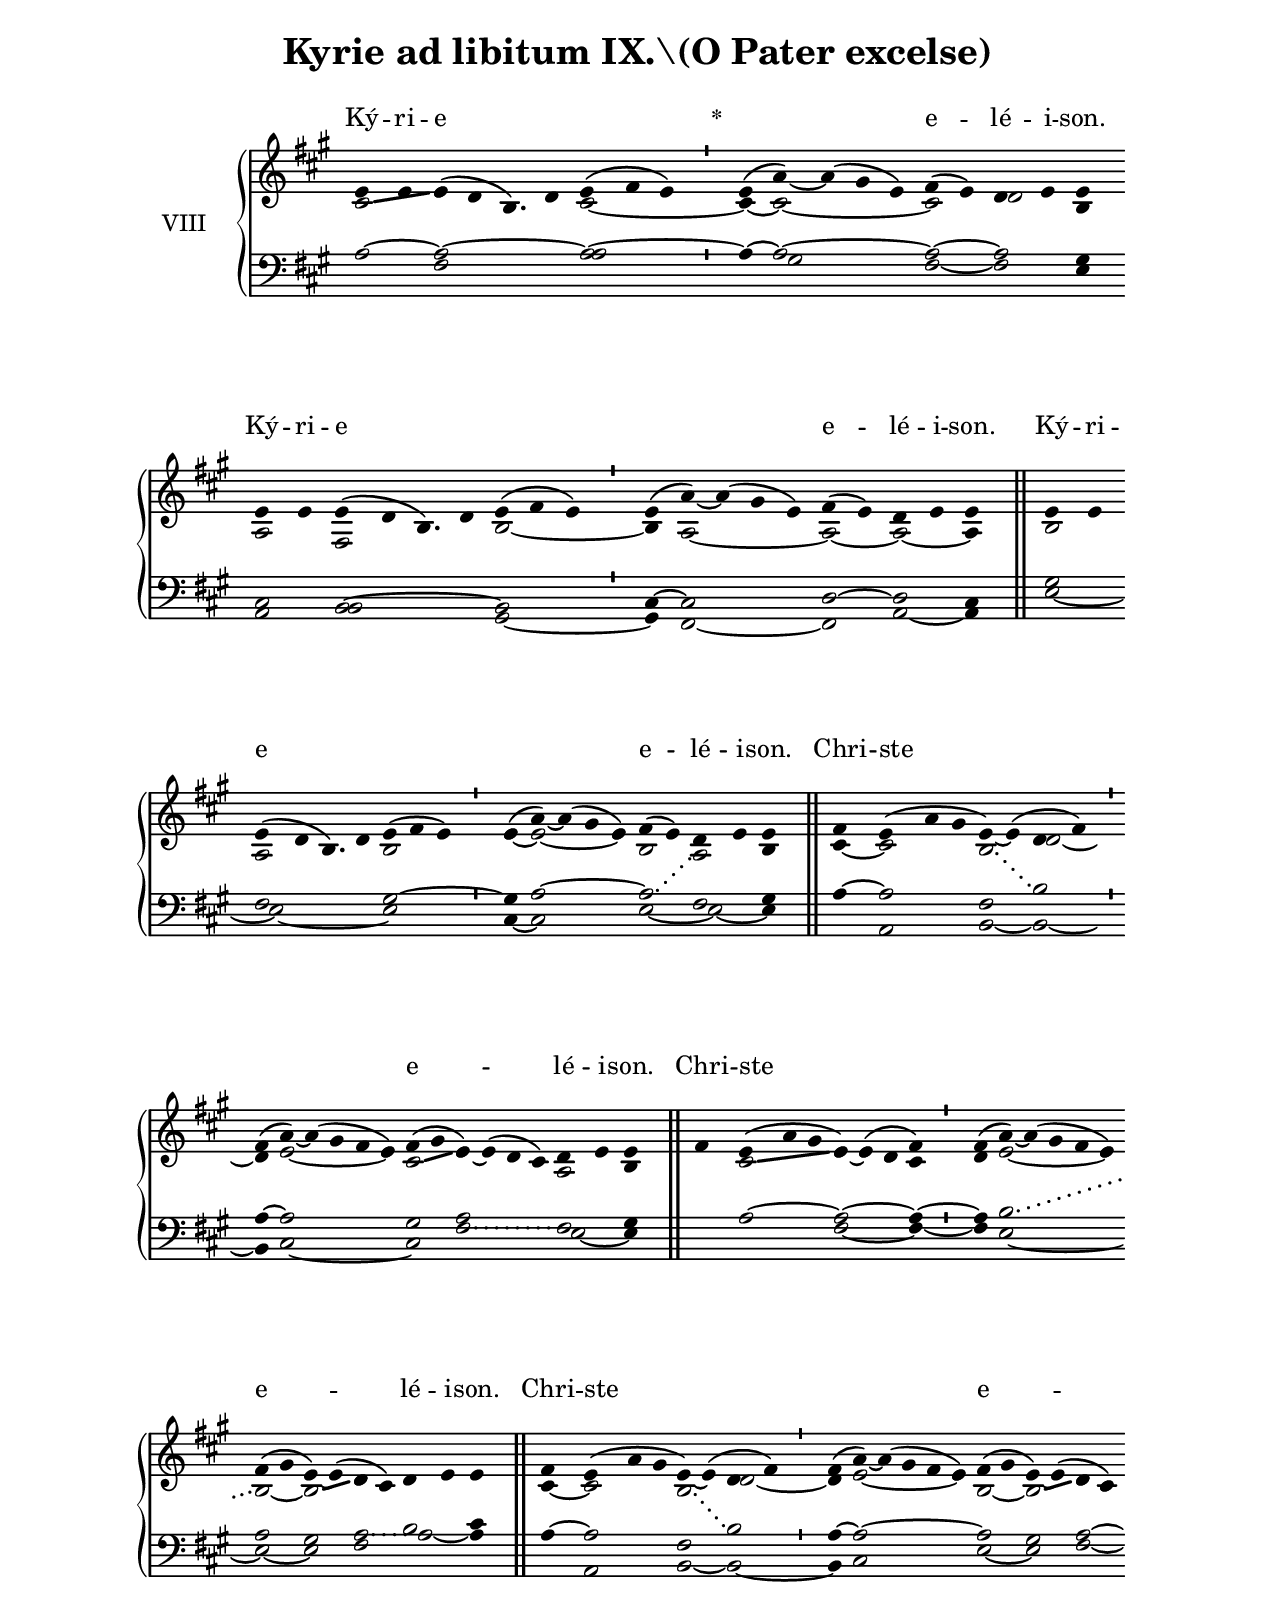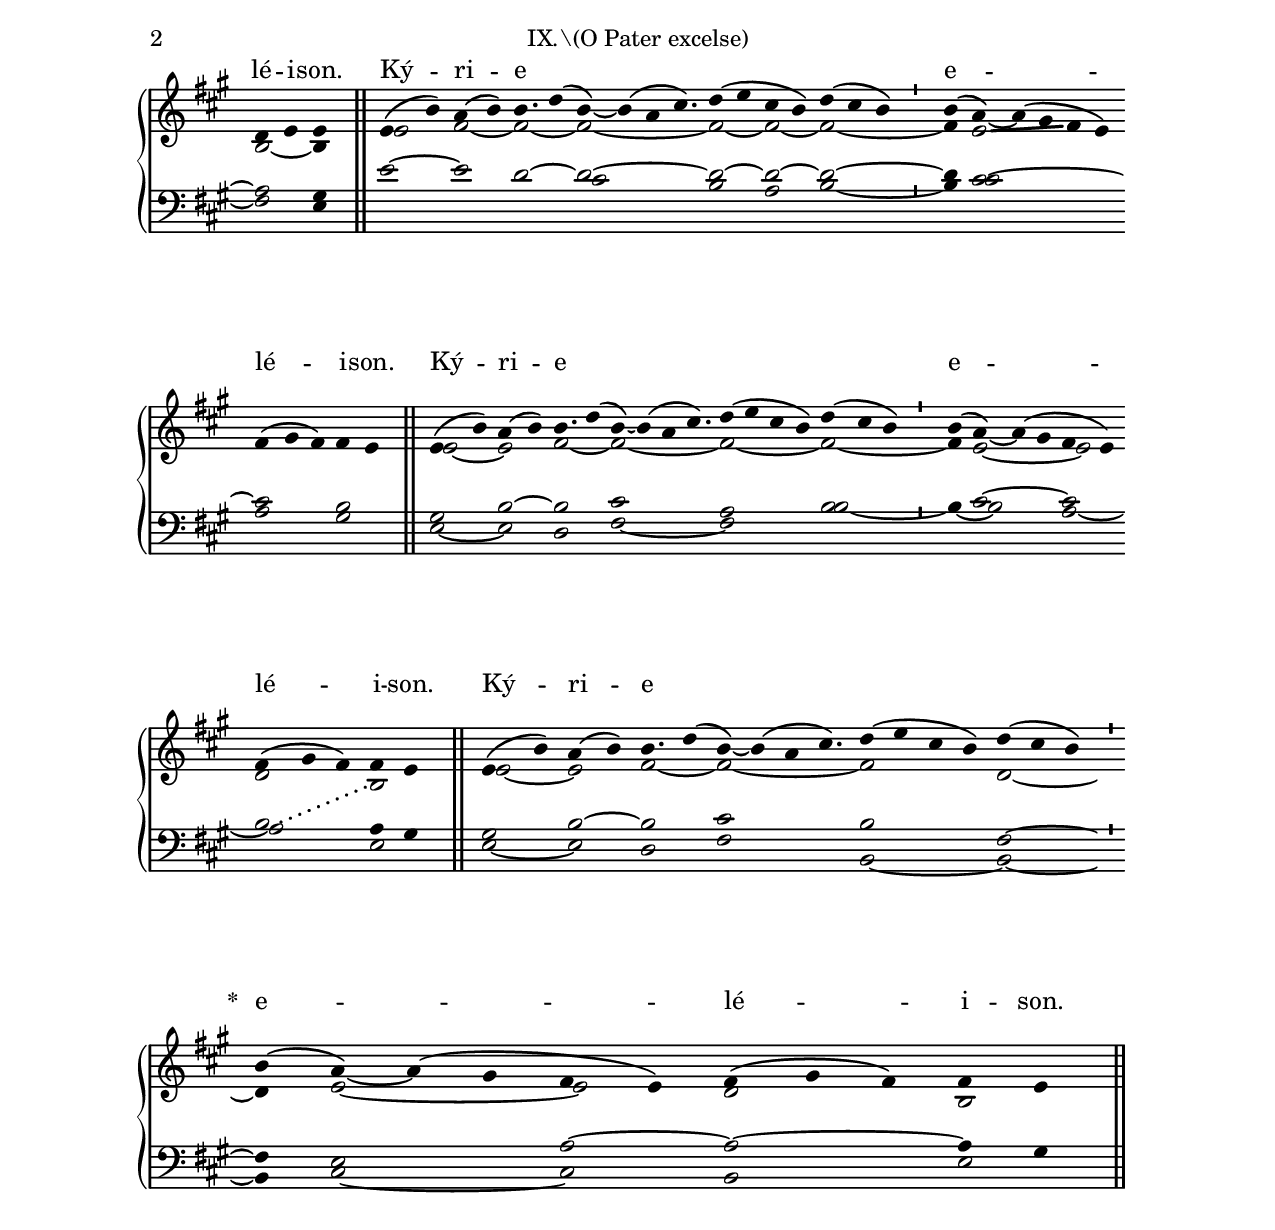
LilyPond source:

\version "2.18"
\include "gregorian.ly"
\include "noh2.ily"

%Page reference: page v.135
%(volume.page)

global = {
 \key e \mixolydian
 \cadenzaOn 
 \override Glissando #'thickness = #2.0
}

\header {
  title = \markup \center-column {"Kyrie ad libitum IX.\\(O Pater excelse)" \vspace #1 }
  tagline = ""
  composer = ""
}

\paper {
 #(include-special-characters)
  oddHeaderMarkup = \markup \fill-line {
    \line {}
    \center-column {
      \on-the-fly #first-page     " "
      \on-the-fly #not-first-page "IX. (O Pater excelse)"
    }
    \line { \on-the-fly #print-page-number-check-first \fromproperty #'page:page-number-string }
  }
  evenHeaderMarkup = \markup \fill-line {
    \line { \on-the-fly #print-page-number-check-first \fromproperty #'page:page-number-string }
    \center-column { "IX.\\(O Pater excelse)" }
    \line {}
  }
}

chantText = \lyricmode {
Ký -- ri -- e _ _ 
\set stanza = " * " _ e -- lé -- i -- son. 
Ký -- ri -- e _ _ _ e -- lé -- i -- son. 
Ký -- ri -- e _ _ _ e -- lé -- i -- son. 
Chri -- ste _ e -- lé -- i -- son. 
Chri -- ste _ e -- lé -- i -- son. 
Chri -- ste _ e -- lé -- i -- son. 
Ký -- ri -- e _ _ _ e -- lé -- i -- son. 
Ký -- ri -- e _ _ _ e -- lé -- i -- son. 
Ký -- ri -- e _ _ _ 
\set stanza = " * " e -- lé -- i -- son. }

chantMusic = {
\tieDown   e'4 e'4 e'4 ( d'4 b4.) d'4 e'4 ( fis'4 e'4) \divisioMinima
 e'4 ( a'4) ~ a'4 ( gis'4 e'4) fis'4 ( e'4) d'4 e'4 e'4 \finalis
 \forceBreak
  e'4 e'4 e'4 ( d'4 b4.) d'4 e'4 ( fis'4 e'4) \divisioMinima
 e'4 ( a'4) ~ a'4 ( gis'4 e'4) fis'4 ( e'4) d'4 e'4 e'4 \finalis
  e'4 e'4 \forceBreak
 e'4 ( d'4 b4.) d'4 e'4 ( fis'4 e'4) \divisioMinima
 e'4 ( a'4) ~ a'4 ( gis'4 e'4) fis'4 ( e'4) d'4 e'4 e'4 \finalis
 fis'4 e'4 ( a'4 gis'4 e'4) ~ e'4 ( d'4 fis'4) \divisioMinima
 \forceBreak
 fis'4 ( a'4) ~ a'4 ( gis'4 fis'4 e'4) fis'4 ( gis'4 e'4) ~ e'4 ( d'4 cis'4) d'4 e'4 e'4 \finalis
 fis'4 e'4 ( a'4 gis'4 e'4) ~ e'4 ( d'4 fis'4) \divisioMinima
 fis'4 ( a'4) ~ a'4 ( gis'4 fis'4 e'4) \forceBreak
 fis'4 ( gis'4 e'4) ~ e'4 ( d'4 cis'4) d'4 e'4 e'4 \finalis
 fis'4 e'4 ( a'4 gis'4 e'4) ~ e'4 ( d'4 fis'4) \divisioMinima
 fis'4 ( a'4) ~ a'4 ( gis'4 fis'4 e'4) fis'4 ( gis'4 e'4) ~ e'4 ( d'4 cis'4) \forceBreak
 d'4 e'4 e'4 \finalis
 e'4 ( b'4) a'4 ( b'4) b'4. d''4 ( b'4) ~ b'4 ( a'4 cis''4.) d''4 ( e''4 cis''4 b'4) d''4 ( cis''4 b'4) \divisioMinima
 b'4 ( a'4) ~ a'4 ( gis'4 fis'4 e'4) \forceBreak
 fis'4 ( gis'4 fis'4) fis'4 e'4 \finalis
 e'4 ( b'4) a'4 ( b'4) b'4. d''4 ( b'4) ~ b'4 ( a'4 cis''4.) d''4 ( e''4 cis''4 b'4) d''4 ( cis''4 b'4) \divisioMinima
 b'4 ( a'4) ~ a'4 ( gis'4 fis'4 e'4) \forceBreak
 fis'4 ( gis'4 fis'4) fis'4 e'4 \finalis
 e'4 ( b'4) a'4 ( b'4) b'4. d''4 ( b'4) ~ b'4 ( a'4 cis''4.) d''4 ( e''4 cis''4 b'4) d''4 ( cis''4 b'4) \divisioMinima
 \forceBreak
 b'4 ( a'4) ~ a'4 ( gis'4 fis'4 e'4) fis'4 ( gis'4 fis'4) fis'4 e'4 \finalis

}

altoMusic = {
cis'2 -\tweak Glissando.Y-offset #-0.8 \glissando e'4 r2*7/4 cis'2*3/2 ~ \divisioMinima
cis'4 ~ cis'2*4/2 ~ cis'2 d'2 b4 a2 fis2*9/4 b2*3/2 ~ \divisioMinima
b4 a2*4/2 ~ a2 ~ a2 ~ a4 b2 a2*9/4 b2*3/2 \divisioMinima
e'4 ~ e'2*3/2 ~ e'4 b2 a2 b4 \finalis
cis'4 ~ cis'2*3/2 b2 d'2 ~ \divisioMinima
d'4 e'2*4/2 ~ e'4 cis'2 -\tweak Glissando.Y-offset #-0.8 \glissando e'4 r2*3/2 a2 b4 \finalis
r4 cis'2*3/2 -\tweak Glissando.Y-offset #-0.8 \glissando e'4 e'4 d'4 cis'4 \divisioMinima
d'4 e'2*4/2 ~ e'4 b2 ~ b2 -\tweak Glissando.Y-offset #-0.8 \glissando d'4 r2*4/2 \finalis
cis'4 ~ cis'2*3/2 b2 d'2 ~ \divisioMinima
d'4 e'2*4/2 ~ e'4 b2 ~ b2 -\tweak Glissando.Y-offset #-0.8 \glissando d'4 cis'4 b2 ~ b4 \finalis
e'2 fis'2 ~ fis'2*5/4 ~ fis'2*9/4 ~ fis'2 ~ fis'2 ~ fis'2*3/2 ~ \divisioMinima
fis'4 e'2*3/2 -\tweak Glissando.Y-offset #-0.8 \glissando fis'4 r2*6/2 \finalis
e'2 ~ e'2 fis'2*5/4 ~ fis'2*9/4 ~ fis'2*4/2 ~ fis'2*3/2 ~ \divisioMinima
fis'4 e'2*3/2 ~ e'2 d'2*3/2 b2 \finalis
e'2 ~ e'2 fis'2*5/4 ~ fis'2*9/4 ~ fis'2*4/2 d'2*3/2 ~ \divisioMinima
d'4 e'2*3/2 ~ e'2 d'2*3/2 b2 \finalis
}

tenorMusic = {
a2 ~ a2*9/4 ~ a2*3/2 ~ \divisioMinima
a4 ~ a2*4/2 ~ a2 ~ a2 gis4 cis2 b,2*9/4 ~ b,2*3/2 \divisioMinima
cis4 ~ cis2*4/2 d2 ~ d2 cis4 gis2 fis2*9/4 gis2*3/2 ~ \divisioMinima
gis4 a2*4/2 ~ a2 fis2 gis4 \finalis
a4 ~ a2*3/2 fis2 b2 \divisioMinima
a4 ~ a2*5/2 gis2 a2*4/2 fis2 gis4 \finalis
r4 a2*3/2 ~ a2*3/2 ~ a4 ~ \divisioMinima
a4 b2*5/2 a2 gis2 a2 b2 cis'4 \finalis
a4 ~ a2*3/2 fis2 b2 \divisioMinima
a4 ~ a2*5/2 ~ a2 gis2 a2 ~ a2 gis4 \finalis
e'2 ~ e'2 d'2*5/4 ~ d'2*9/4 ~ d'2 ~ d'2 ~ d'2*3/2 ~ \divisioMinima
d'4 cis'2*5/2 ~ cis'2*3/2 b2 \finalis
gis2 b2 ~ b2*5/4 cis'2*9/4 a2*4/2 b2*3/2 \divisioMinima
r4 cis'2*3/2 ~ cis'2 b2*3/2 a4 gis4 \finalis
gis2 b2 ~ b2*5/4 cis'2*9/4 b2*4/2 fis2*3/2 ~ \divisioMinima
fis4 e2*3/2 a2 ~ a2*3/2 ~ a4 gis4 \finalis
}

bassMusic = {
r2 fis2*9/4 \shiftRight a2*3/2 \divisioMinima
r4 gis2*4/2 fis2 ~ fis2 e4 a,2 \shiftRight b,2*9/4 gis,2*3/2 ~ \divisioMinima
gis,4 fis,2*4/2 ~ fis,2 a,2 ~ a,4 e2 ~ e2*9/4 ~ e2*3/2 \divisioMinima
cis4 ~ cis2*4/2 e2 ~ e2 ~ e4 \finalis
r4 a,2*3/2 b,2 ~ b,2 ~ \divisioMinima
b,4 cis2*5/2 ~ cis2 fis2*4/2 e2 ~ e4 \finalis
r2*4/2 fis2*3/2 ~ fis4 ~ \divisioMinima
fis4 e2*5/2 ~ e2 ~ e2 fis2 a2 ~ a4 \finalis
r4 a,2*3/2 b,2 ~ b,2 ~ \divisioMinima
b,4 cis2*5/2 e2 ~ e2 fis2 ~ fis2 e4 \finalis
r2*13/4 cis'2*9/4 b2 a2 b2*3/2 ~ \divisioMinima
b4 \shiftRight cis'2*5/2 a2*3/2 gis2 \finalis
e2 ~ e2 d2*5/4 fis2*9/4 ~ fis2*4/2 \shiftRight b2*3/2 ~ \divisioMinima
b4 ~ b2*3/2 a2 ~ a2*3/2 e2 \finalis
e2 ~ e2 d2*5/4 fis2*9/4 b,2*4/2 ~ b,2*3/2 ~ \divisioMinima
b,4 cis2*3/2 ~ cis2 b,2*3/2 e2 \finalis
}

voiceLines = {
\voiceLineStyle


s2*107/4
\allowVoiceLineBreak
\voiceLine "down" "up" a2*2/2 a2*1/2


s2*6/2
\allowVoiceLineBreak
\voiceLine "up" "down" b2*2/2 b2*1/2


s2*9/2
\allowVoiceLineBreak
\voiceLine "down" "down" fis2*4/2 fis2*1/2


s2*11/2
\allowVoiceLineBreak
\voiceLine "down" "up" b2*5/2 b2*1/2


s2*3/2
\allowVoiceLineBreak
\voiceLine "down" "down" a2*2/2 a2*1/2


s2*6/2
\allowVoiceLineBreak
\voiceLine "up" "down" b2*2/2 b2*1/2


s2*69/2
\allowVoiceLineBreak
\voiceLine "down" "up" b2*3/2 b2*1/2


}

\score{
  <<
    \new GrandStaff <<
      \set GrandStaff.autoBeaming = ##f
      \set GrandStaff.instrumentName = \markup \center-column {
        "VIII"
      }
      \new Staff = up <<
        \new Voice = "chant" {
          \voiceOne \global \chantMusic
        }
        \new Voice {
          \voiceTwo \global \altoMusic
        }
      >>

      \new Staff = down <<
        \clef bass
        \new Voice {
          \voiceOne \global \tenorMusic
        }
        \new Voice {
          \voiceTwo \global \bassMusic
        }
	\new Voice {
        \voiceThree \global \voiceLines
        }
      >>
    >>
    \new Lyrics \lyricsto chant {
      \chantText
    }
  >>
  \layout{
  }
  \midi{
    \tempo 4 = 125
  }
}
